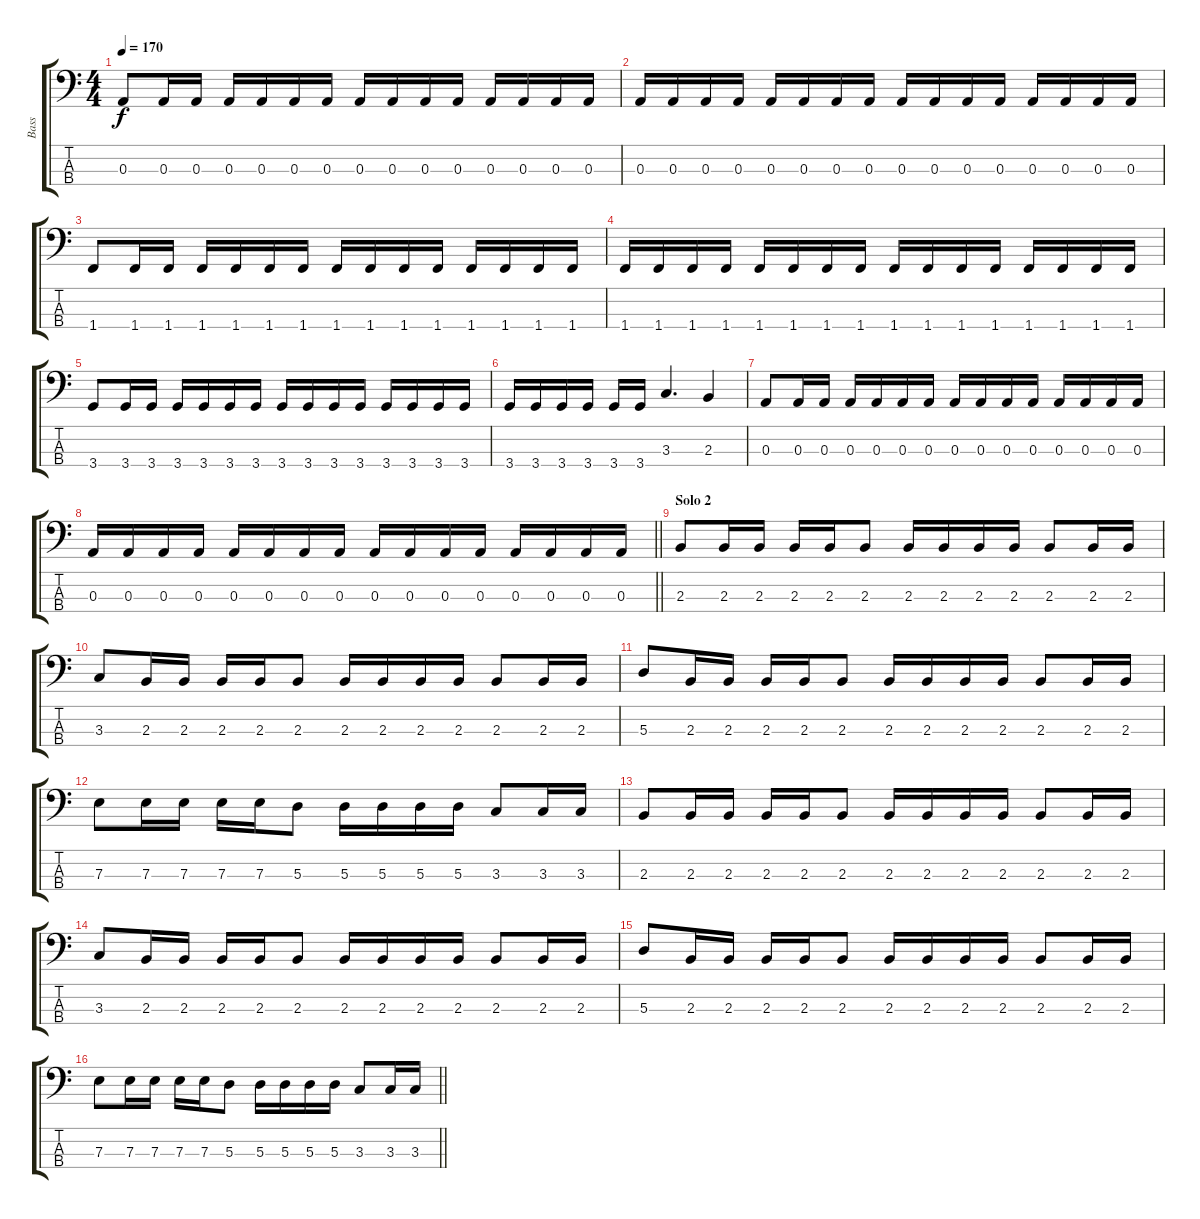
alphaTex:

\track ("Bass" "Bass") {instrument electricbassfinger}
\staff {score tabs}
\tuning (G2 D2 A1 E1) {hide}
\ts (4 4)
\tempo 170
\clef f4
\ks c
0.3.8{dy f} 0.3.16 0.3.16 0.3.16 0.3.16 0.3.16 0.3.16 0.3.16 0.3.16 0.3.16 0.3.16 0.3.16 0.3.16 0.3.16 0.3.16 |
0.3.16 0.3.16 0.3.16 0.3.16 0.3.16 0.3.16 0.3.16 0.3.16 0.3.16 0.3.16 0.3.16 0.3.16 0.3.16 0.3.16 0.3.16 0.3.16 |
1.4.8 1.4.16 1.4.16 1.4.16 1.4.16 1.4.16 1.4.16 1.4.16 1.4.16 1.4.16 1.4.16 1.4.16 1.4.16 1.4.16 1.4.16 |
1.4.16 1.4.16 1.4.16 1.4.16 1.4.16 1.4.16 1.4.16 1.4.16 1.4.16 1.4.16 1.4.16 1.4.16 1.4.16 1.4.16 1.4.16 1.4.16 |
3.4.8 3.4.16 3.4.16 3.4.16 3.4.16 3.4.16 3.4.16 3.4.16 3.4.16 3.4.16 3.4.16 3.4.16 3.4.16 3.4.16 3.4.16 |
3.4.16 3.4.16 3.4.16 3.4.16 3.4.16 3.4.16 3.3.4{d} 2.3.4 |
0.3.8 0.3.16 0.3.16 0.3.16 0.3.16 0.3.16 0.3.16 0.3.16 0.3.16 0.3.16 0.3.16 0.3.16 0.3.16 0.3.16 0.3.16 |
\barLineRight lightlight
0.3.16 0.3.16 0.3.16 0.3.16 0.3.16 0.3.16 0.3.16 0.3.16 0.3.16 0.3.16 0.3.16 0.3.16 0.3.16 0.3.16 0.3.16 0.3.16 |
\section ("" "Solo 2")
2.3.8 2.3.16 2.3.16 2.3.16 2.3.16 2.3.8 2.3.16 2.3.16 2.3.16 2.3.16 2.3.8 2.3.16 2.3.16 |
3.3.8 2.3.16 2.3.16 2.3.16 2.3.16 2.3.8 2.3.16 2.3.16 2.3.16 2.3.16 2.3.8 2.3.16 2.3.16 |
5.3.8 2.3.16 2.3.16 2.3.16 2.3.16 2.3.8 2.3.16 2.3.16 2.3.16 2.3.16 2.3.8 2.3.16 2.3.16 |
7.3.8 7.3.16 7.3.16 7.3.16 7.3.16 5.3.8 5.3.16 5.3.16 5.3.16 5.3.16 3.3.8 3.3.16 3.3.16 |
2.3.8 2.3.16 2.3.16 2.3.16 2.3.16 2.3.8 2.3.16 2.3.16 2.3.16 2.3.16 2.3.8 2.3.16 2.3.16 |
3.3.8 2.3.16 2.3.16 2.3.16 2.3.16 2.3.8 2.3.16 2.3.16 2.3.16 2.3.16 2.3.8 2.3.16 2.3.16 |
5.3.8 2.3.16 2.3.16 2.3.16 2.3.16 2.3.8 2.3.16 2.3.16 2.3.16 2.3.16 2.3.8 2.3.16 2.3.16 |
\barLineRight lightlight
7.3.8 7.3.16 7.3.16 7.3.16 7.3.16 5.3.8 5.3.16 5.3.16 5.3.16 5.3.16 3.3.8 3.3.16 3.3.16
